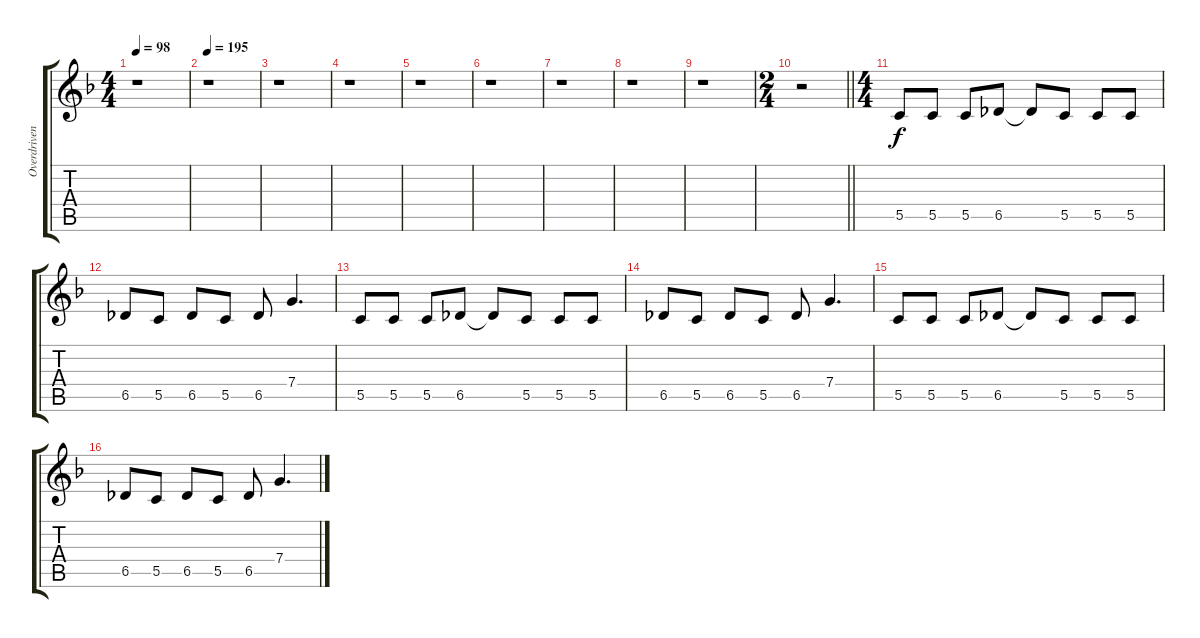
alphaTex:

\track ("Overdriven" "Overdriven") {instrument overdrivenguitar}
\staff {score tabs}
\tuning (D4 A3 F3 C3 G2 C2) {hide}
\ts (4 4)
\tempo 98
\clef g2
\ks f
r.1{dy f} |
\tempo 195
r.1 |
r.1 |
r.1 |
r.1 |
r.1 |
r.1 |
r.1 |
r.1 |
\ts (2 4)
\barLineRight lightlight
r.2 |
\ts (4 4)
5.5.8 5.5.8 5.5.8 6.5.8 6.5{t}.8 5.5.8 5.5.8 5.5.8 |
6.5.8 5.5.8 6.5.8 5.5.8 6.5.8 7.4.4{d} |
5.5.8 5.5.8 5.5.8 6.5.8 6.5{t}.8 5.5.8 5.5.8 5.5.8 |
6.5.8 5.5.8 6.5.8 5.5.8 6.5.8 7.4.4{d} |
5.5.8 5.5.8 5.5.8 6.5.8 6.5{t}.8 5.5.8 5.5.8 5.5.8 |
6.5.8 5.5.8 6.5.8 5.5.8 6.5.8 7.4.4{d}
